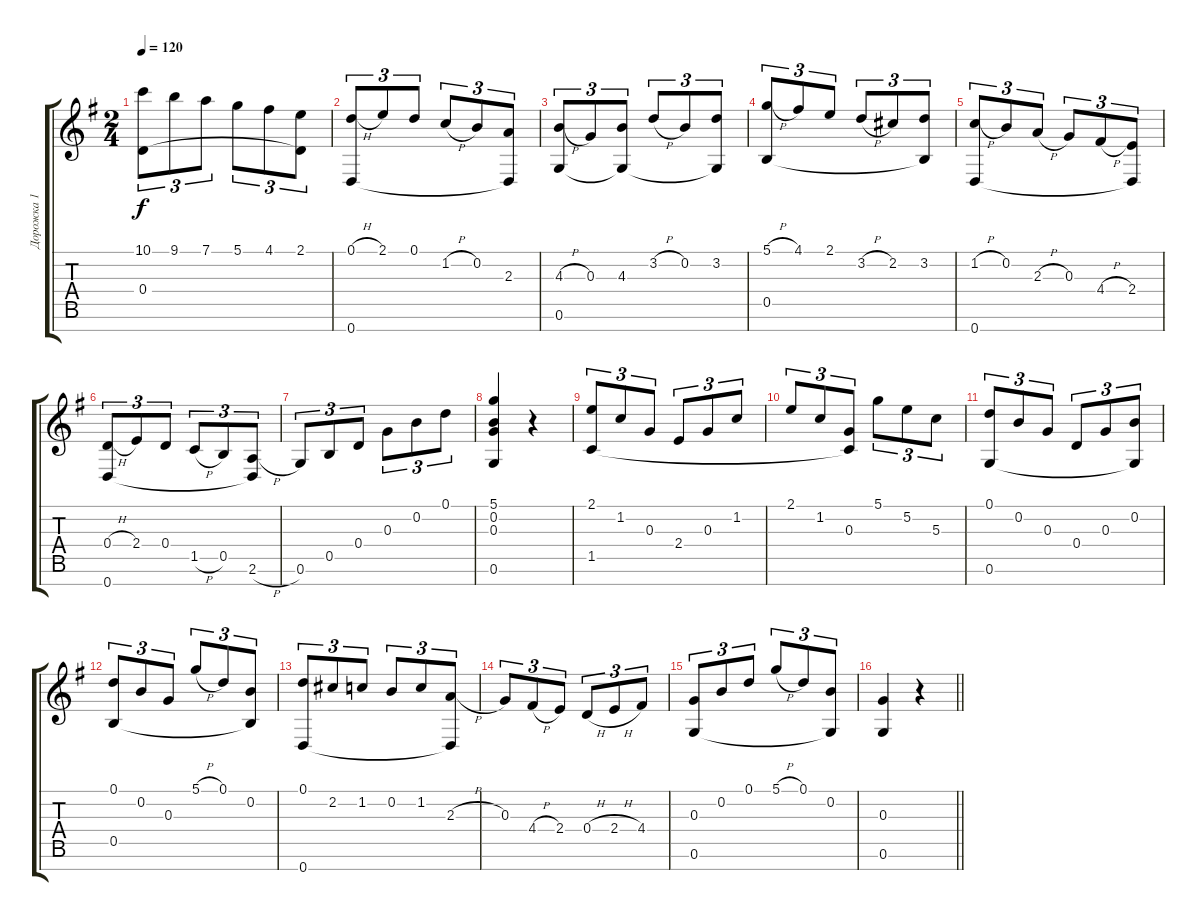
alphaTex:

\track ("Дорожка 1" "Дорожка 1") {instrument acousticguitarsteel}
\staff {score tabs}
\tuning (D4 B3 G3 D3 B2 G2 D2) {hide}
\ts (2 4)
\tempo 120
\clef g2
\ks g
(10.1 0.4).8{tu (3 2) dy f} 9.1.8{tu (3 2)} 7.1.8{tu (3 2)} 5.1.8{tu (3 2)} 4.1.8{tu (3 2)} (2.1 0.4{t}).8{tu (3 2)} |
(0.1{h} 0.7).8{tu (3 2)} 2.1.8{tu (3 2)} 0.1.8{tu (3 2)} 1.2{h}.8{tu (3 2)} 0.2.8{tu (3 2)} (2.3 0.7{t}).8{tu (3 2)} |
(4.3{h} 0.6).8{tu (3 2)} 0.3.8{tu (3 2)} (4.3 0.6{t}).8{tu (3 2)} 3.2{h}.8{tu (3 2)} 0.2.8{tu (3 2)} (3.2 0.6{t}).8{tu (3 2)} |
(5.1{h} 0.5).8{tu (3 2)} 4.1.8{tu (3 2)} 2.1.8{tu (3 2)} 3.2{h}.8{tu (3 2)} 2.2.8{tu (3 2)} (3.2 0.5{t}).8{tu (3 2)} |
(1.2{h} 0.7).8{tu (3 2)} 0.2.8{tu (3 2)} 2.3{h}.8{tu (3 2)} 0.3.8{tu (3 2)} 4.4{h}.8{tu (3 2)} (2.4 0.7{t}).8{tu (3 2)} |
(0.4{h} 0.7).8{tu (3 2)} 2.4.8{tu (3 2)} 0.4.8{tu (3 2)} 1.5{h}.8{tu (3 2)} 0.5.8{tu (3 2)} (2.6{h} 0.7{t}).8{tu (3 2)} |
0.6.8{tu (3 2)} 0.5.8{tu (3 2)} 0.4.8{tu (3 2)} 0.3.8{tu (3 2)} 0.2.8{tu (3 2)} 0.1.8{tu (3 2)} |
(5.1 0.2 0.3 0.6).4 r.4 |
(2.1 1.5).8{tu (3 2)} 1.2.8{tu (3 2)} 0.3.8{tu (3 2)} 2.4.8{tu (3 2)} 0.3.8{tu (3 2)} 1.2.8{tu (3 2)} |
2.1.8{tu (3 2)} 1.2.8{tu (3 2)} (0.3 1.5{t}).8{tu (3 2)} 5.1.8{tu (3 2)} 5.2.8{tu (3 2)} 5.3.8{tu (3 2)} |
(0.1 0.6).8{tu (3 2)} 0.2.8{tu (3 2)} 0.3.8{tu (3 2)} 0.4.8{tu (3 2)} 0.3.8{tu (3 2)} (0.2 0.6{t}).8{tu (3 2)} |
(0.1 0.5).8{tu (3 2)} 0.2.8{tu (3 2)} 0.3.8{tu (3 2)} 5.1{h}.8{tu (3 2)} 0.1.8{tu (3 2)} (0.2 0.5{t}).8{tu (3 2)} |
(0.1 0.7).8{tu (3 2)} 2.2.8{tu (3 2)} 1.2.8{tu (3 2)} 0.2.8{tu (3 2)} 1.2.8{tu (3 2)} (2.3{h} 0.7{t}).8{tu (3 2)} |
0.3.8{tu (3 2)} 4.4{h}.8{tu (3 2)} 2.4.8{tu (3 2)} 0.4{h}.8{tu (3 2)} 2.4{h}.8{tu (3 2)} 4.4.8{tu (3 2)} |
(0.3 0.6).8{tu (3 2)} 0.2.8{tu (3 2)} 0.1.8{tu (3 2)} 5.1{h}.8{tu (3 2)} 0.1.8{tu (3 2)} (0.2 0.6{t}).8{tu (3 2)} |
\barLineRight lightlight
(0.3 0.6).4 r.4
